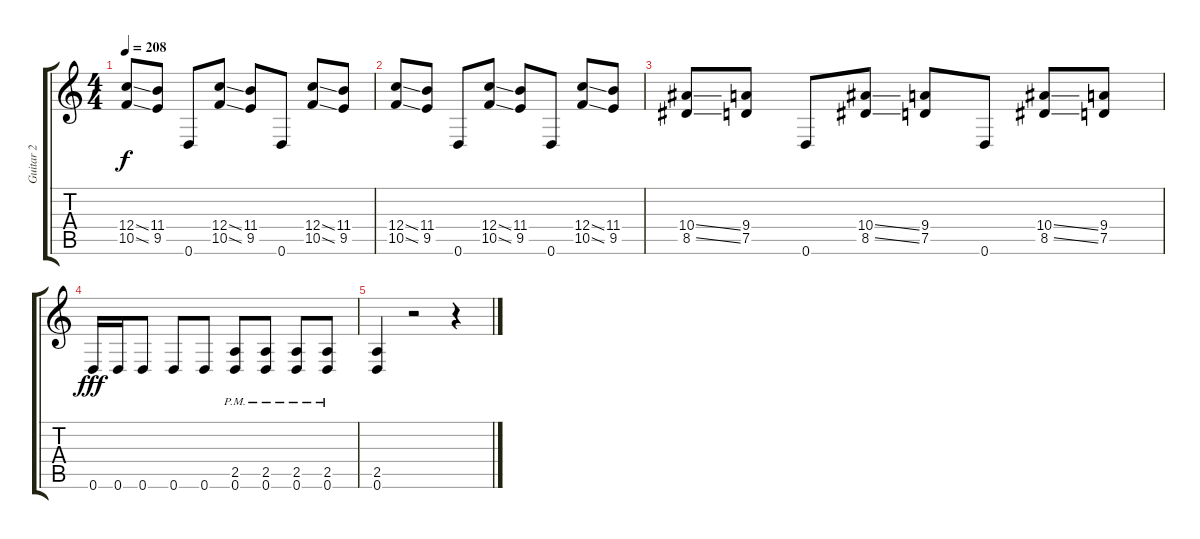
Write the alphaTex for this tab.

\track ("Guitar 2" "Guitar 2") {instrument distortionguitar}
\staff {score tabs}
\tuning (D4 A3 F3 C3 G2 D2) {hide}
\ts (4 4)
\tempo 208
\clef g2
\ks c
(12.4{ss} 10.5{ss}).8{dy f} (11.4 9.5).8 0.6.8 (12.4{ss} 10.5{ss}).8 (11.4 9.5).8 0.6.8 (12.4{ss} 10.5{ss}).8 (11.4 9.5).8 |
(12.4{ss} 10.5{ss}).8 (11.4 9.5).8 0.6.8 (12.4{ss} 10.5{ss}).8 (11.4 9.5).8 0.6.8 (12.4{ss} 10.5{ss}).8 (11.4 9.5).8 |
(10.4{ss} 8.5{ss}).8 (9.4 7.5).8 0.6.8 (10.4{ss} 8.5{ss}).8 (9.4 7.5).8 0.6.8 (10.4{ss} 8.5{ss}).8 (9.4 7.5).8 |
0.6.16{dy fff} 0.6.16 0.6.8 0.6.8 0.6.8 (2.5{pm} 0.6{pm}).8 (2.5{pm} 0.6{pm}).8 (2.5{pm} 0.6{pm}).8 (2.5{pm} 0.6{pm}).8 |
(2.5 0.6).4 r.2 r.4
